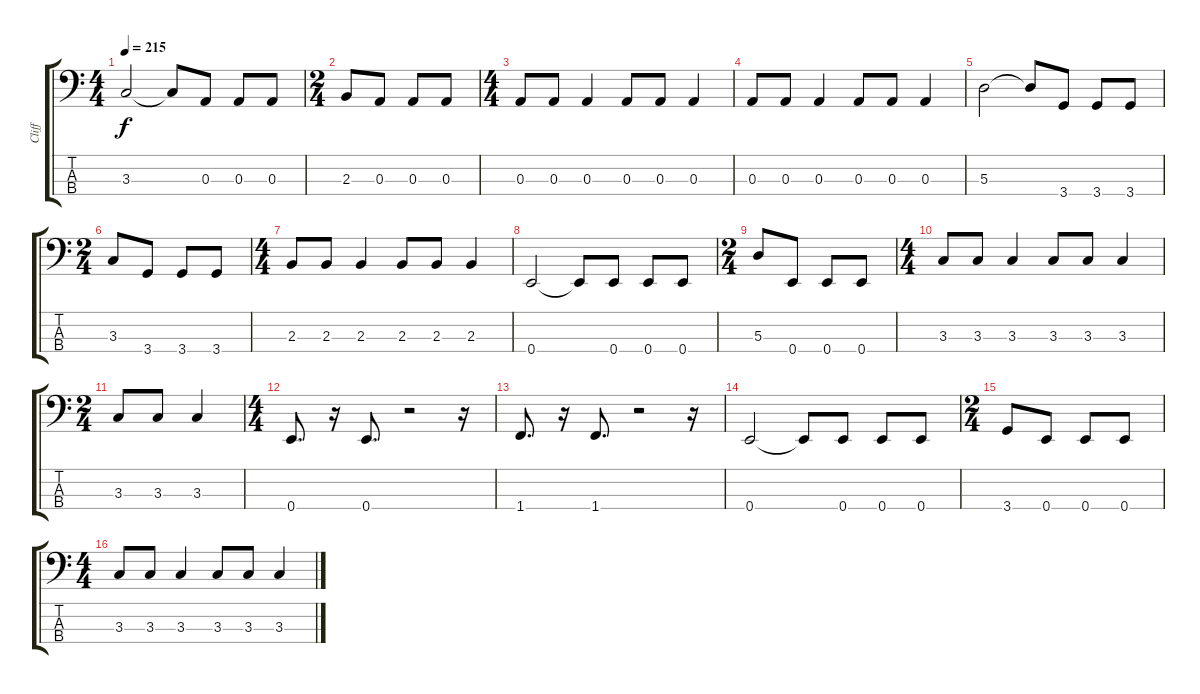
\track ("Cliff" "Cliff") {instrument electricbassfinger}
\staff {score tabs}
\tuning (G2 D2 A1 E1) {hide}
\ts (4 4)
\tempo 215
\clef f4
\ks c
3.3.2{dy f} 3.3{t}.8 0.3.8 0.3.8 0.3.8 |
\ts (2 4)
2.3.8 0.3.8 0.3.8 0.3.8 |
\ts (4 4)
0.3.8 0.3.8 0.3.4 0.3.8 0.3.8 0.3.4 |
0.3.8 0.3.8 0.3.4 0.3.8 0.3.8 0.3.4 |
5.3.2 5.3{t}.8 3.4.8 3.4.8 3.4.8 |
\ts (2 4)
3.3.8 3.4.8 3.4.8 3.4.8 |
\ts (4 4)
2.3.8 2.3.8 2.3.4 2.3.8 2.3.8 2.3.4 |
0.4.2 0.4{t}.8 0.4.8 0.4.8 0.4.8 |
\ts (2 4)
5.3.8 0.4.8 0.4.8 0.4.8 |
\ts (4 4)
3.3.8 3.3.8 3.3.4 3.3.8 3.3.8 3.3.4 |
\ts (2 4)
3.3.8 3.3.8 3.3.4 |
\ts (4 4)
0.4.8{d} r.16 0.4.8{d} r.2 r.16 |
1.4.8{d} r.16 1.4.8{d} r.2 r.16 |
0.4.2 0.4{t}.8 0.4.8 0.4.8 0.4.8 |
\ts (2 4)
3.4.8 0.4.8 0.4.8 0.4.8 |
\ts (4 4)
3.3.8 3.3.8 3.3.4 3.3.8 3.3.8 3.3.4
